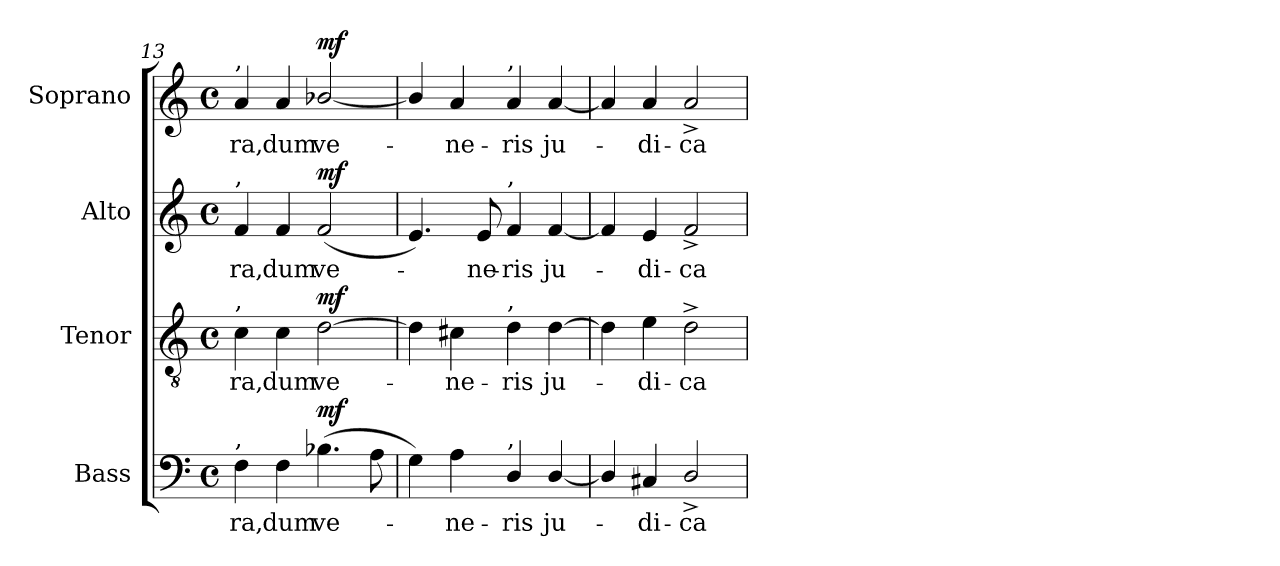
**kern	**text	**dynam	**kern	**text	**dynam	**kern	**text	**dynam	**kern	**text	**dynam
*part4	*part4	*part4	*part3	*part3	*part3	*part2	*part2	*part2	*part1	*part1	*part1
*staff4	*staff4	*staff4	*staff3	*staff3	*staff3	*staff2	*staff2	*staff2	*staff1	*staff1	*staff1
*I"Bass	*	*	*I"Tenor	*	*	*I"Alto	*	*	*I"Soprano	*	*
*I'B	*	*	*I'T	*	*	*I'A	*	*	*I'S	*	*
!!LO:LB:g=z
*clefF4	*	*	*clefGv2	*	*	*clefG2	*	*	*clefG2	*	*
*k[]	*	*	*k[]	*	*	*k[]	*	*	*k[]	*	*
*C:	*	*	*C:	*	*	*C:	*	*	*C:	*	*
*M4/4	*	*	*M4/4	*	*	*M4/4	*	*	*M4/4	*	*
*met(c)	*	*	*met(c)	*	*	*met(c)	*	*	*met(c)	*	*
=13	=13	=13	=13	=13	=13	=13	=13	=13	=13	=13	=13
!	!	!	!	!	!	!	!	!	!LO:TX:a:t=,	!	!
!	!	!	!	!	!	!LO:TX:a:t=,	!	!	!	!	!
!	!	!	!LO:TX:a:t=,	!	!	!	!	!	!	!	!
!LO:TX:a:t=,	!	!	!	!	!	!	!	!	!	!	!
!	!LO:LY:b	!	!	!LO:LY:b	!	!	!LO:LY:b	!	!	!LO:LY:b	!
4F	-ra,	.	4c	-ra,	.	4f	ra,	.	4a	-ra,	.
!	!LO:LY:b	!	!	!LO:LY:b	!	!	!LO:LY:b	!	!	!LO:LY:b	!
4F	dum	.	4c	dum	.	4f	dum	.	4a	dum	.
!	!LO:LY:b	!LO:DY:b	!	!LO:LY:b	!LO:DY:b	!	!LO:LY:b	!LO:DY:b	!	!LO:LY:b	!LO:DY:b
(>4.B-X	ve-	mf	[2d	ve-	mf	(<2f	ve-	mf	[2b-X/	ve-	mf
8A	.	.	.	.	.	.	.	.	.	.	.
=14	=14	=14	=14	=14	=14	=14	=14	=14	=14	=14	=14
4G)	.	.	4d]	.	.	4.e)	.	.	4b-/]	.	.
!	!LO:LY:b	!	!	!LO:LY:b	!	!	!	!	!	!LO:LY:b	!
4A	ne-	.	4c#X	ne-	.	.	.	.	4a	ne-	.
!	!	!	!	!	!	!	!LO:LY:b	!	!	!	!
.	.	.	.	.	.	8e	ne-	.	.	.	.
!	!	!	!	!	!	!	!	!	!LO:TX:a:t=,	!	!
!	!	!	!	!	!	!LO:TX:a:t=,	!	!	!	!	!
!	!	!	!LO:TX:a:t=,	!	!	!	!	!	!	!	!
!LO:TX:a:t=,	!	!	!	!	!	!	!	!	!	!	!
!	!LO:LY:b	!	!	!LO:LY:b	!	!	!LO:LY:b	!	!	!LO:LY:b	!
4D/	-ris	.	4d	-ris	.	4f	-ris	.	4a	-ris	.
!	!LO:LY:b	!	!	!LO:LY:b	!	!	!LO:LY:b	!	!	!LO:LY:b	!
[4D/	ju-	.	[4d	ju-	.	[4f	ju-	.	[4a	ju-	.
=15	=15	=15	=15	=15	=15	=15	=15	=15	=15	=15	=15
4D/]	.	.	4d]	.	.	4f]	.	.	4a]	.	.
!	!LO:LY:b	!	!	!LO:LY:b	!	!	!LO:LY:b	!	!	!LO:LY:b	!
4C#X	di-	.	4e	di-	.	4e	di-	.	4a	di-	.
!	!LO:LY:b	!	!	!LO:LY:b	!	!	!LO:LY:b	!	!	!LO:LY:b	!
2D^/	-ca-	.	2d^	-ca-	.	2f^	-ca-	.	2a^	-ca-	.
=	=	=	=	=	=	=	=	=	=	=	=
*-	*-	*-	*-	*-	*-	*-	*-	*-	*-	*-	*-
